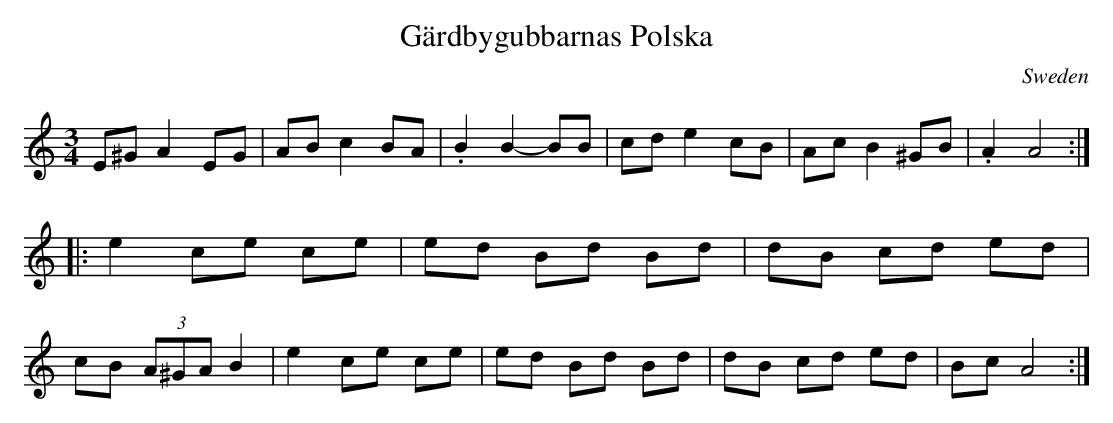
X:1
T:Gärdbygubbarnas Polska
M:3/4
O:Sweden
K:A minor
E^G A2 EG| AB c2 BA| .B2 B2-BB| \
cd e2 cB| Ac B2 ^GB| .A2 A4::\
e2 ce ce | ed Bd Bd| dB cd ed | cB (3A^GA B2 |\
e2 ce ce | ed Bd Bd | dB cd ed | Bc A4 :|
